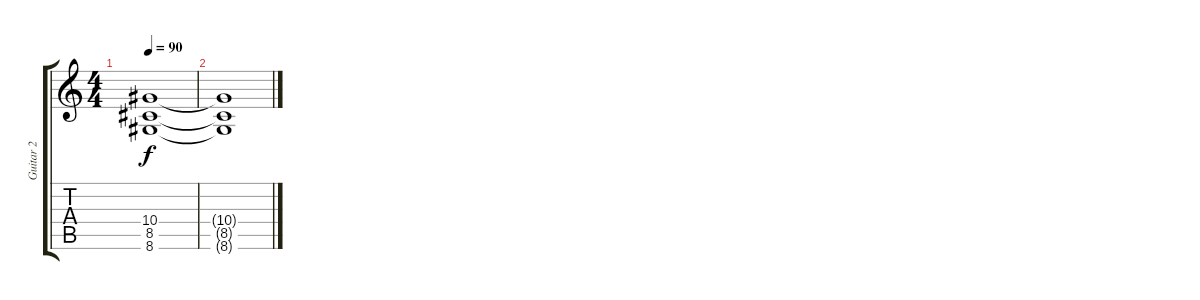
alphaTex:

\track ("Guitar 2" "Guitar 2") {instrument distortionguitar}
\staff {score tabs}
\tuning (C4 G3 Eb3 Bb2 F2 C2) {hide}
\ts (4 4)
\tempo 90
\clef g2
\ks c
(10.4{t} 8.5{t} 8.6{t}).1{dy f} |
(10.4{t} 8.5{t} 8.6{t}).1
